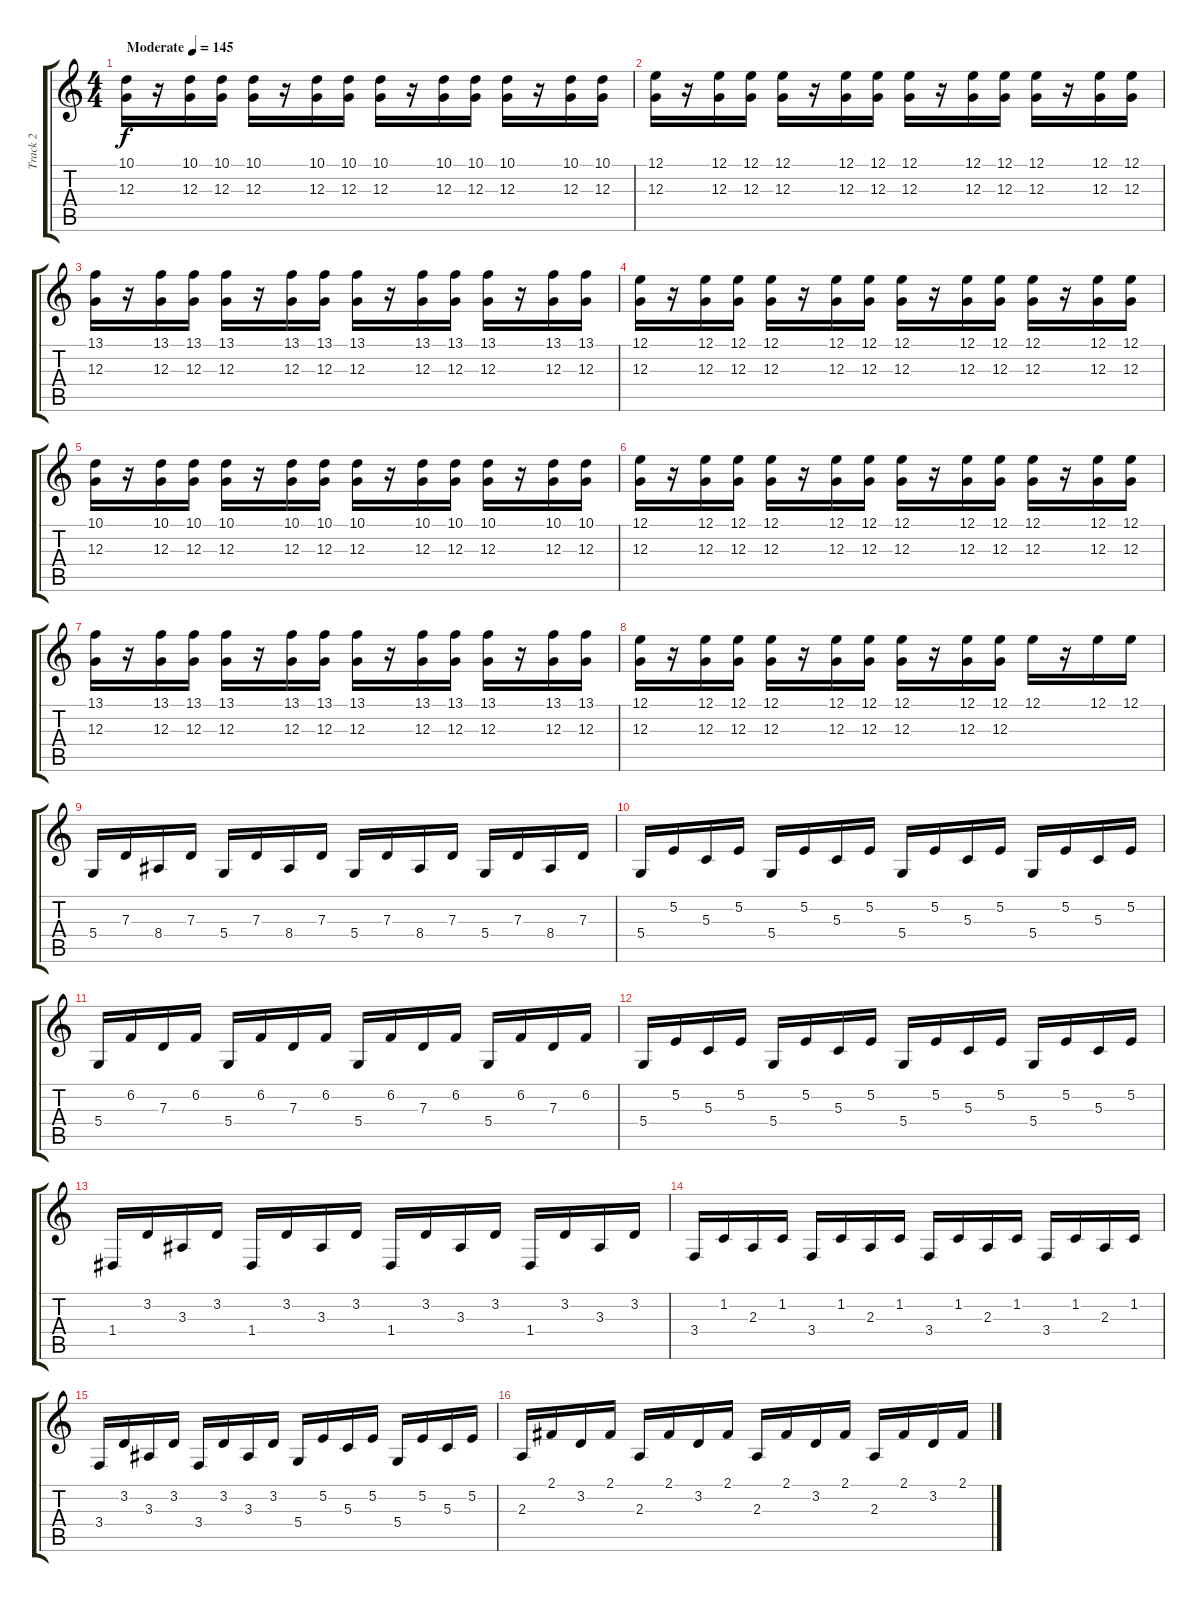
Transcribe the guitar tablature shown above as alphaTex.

\track ("Track 2" "Track 2") {instrument lead1square}
\staff {score tabs}
\tuning (E4 B3 G3 D3 A2 E2) {hide}
\ts (4 4)
\tempo (145 "Moderate")
\clef g2
\ks c
(10.1 12.3).16{dy f instrument lead1square} r.16 (10.1 12.3).16 (10.1 12.3).16 (10.1 12.3).16 r.16 (10.1 12.3).16 (10.1 12.3).16 (10.1 12.3).16 r.16 (10.1 12.3).16 (10.1 12.3).16 (10.1 12.3).16 r.16 (10.1 12.3).16 (10.1 12.3).16 |
(12.1 12.3).16 r.16 (12.1 12.3).16 (12.1 12.3).16 (12.1 12.3).16 r.16 (12.1 12.3).16 (12.1 12.3).16 (12.1 12.3).16 r.16 (12.1 12.3).16 (12.1 12.3).16 (12.1 12.3).16 r.16 (12.1 12.3).16 (12.1 12.3).16 |
(13.1 12.3).16 r.16 (13.1 12.3).16 (13.1 12.3).16 (13.1 12.3).16 r.16 (13.1 12.3).16 (13.1 12.3).16 (13.1 12.3).16 r.16 (13.1 12.3).16 (13.1 12.3).16 (13.1 12.3).16 r.16 (13.1 12.3).16 (13.1 12.3).16 |
(12.1 12.3).16 r.16 (12.1 12.3).16 (12.1 12.3).16 (12.1 12.3).16 r.16 (12.1 12.3).16 (12.1 12.3).16 (12.1 12.3).16 r.16 (12.1 12.3).16 (12.1 12.3).16 (12.1 12.3).16 r.16 (12.1 12.3).16 (12.1 12.3).16 |
(10.1 12.3).16 r.16 (10.1 12.3).16 (10.1 12.3).16 (10.1 12.3).16 r.16 (10.1 12.3).16 (10.1 12.3).16 (10.1 12.3).16 r.16 (10.1 12.3).16 (10.1 12.3).16 (10.1 12.3).16 r.16 (10.1 12.3).16 (10.1 12.3).16 |
(12.1 12.3).16 r.16 (12.1 12.3).16 (12.1 12.3).16 (12.1 12.3).16 r.16 (12.1 12.3).16 (12.1 12.3).16 (12.1 12.3).16 r.16 (12.1 12.3).16 (12.1 12.3).16 (12.1 12.3).16 r.16 (12.1 12.3).16 (12.1 12.3).16 |
(13.1 12.3).16 r.16 (13.1 12.3).16 (13.1 12.3).16 (13.1 12.3).16 r.16 (13.1 12.3).16 (13.1 12.3).16 (13.1 12.3).16 r.16 (13.1 12.3).16 (13.1 12.3).16 (13.1 12.3).16 r.16 (13.1 12.3).16 (13.1 12.3).16 |
(12.1 12.3).16 r.16 (12.1 12.3).16 (12.1 12.3).16 (12.1 12.3).16 r.16 (12.1 12.3).16 (12.1 12.3).16 (12.1 12.3).16 r.16 (12.1 12.3).16 (12.1 12.3).16 12.1.16 r.16 12.1.16 12.1.16 |
5.4.16 7.3.16 8.4.16 7.3.16 5.4.16 7.3.16 8.4.16 7.3.16 5.4.16 7.3.16 8.4.16 7.3.16 5.4.16 7.3.16 8.4.16 7.3.16 |
5.4.16 5.2.16 5.3.16 5.2.16 5.4.16 5.2.16 5.3.16 5.2.16 5.4.16 5.2.16 5.3.16 5.2.16 5.4.16 5.2.16 5.3.16 5.2.16 |
5.4.16 6.2.16 7.3.16 6.2.16 5.4.16 6.2.16 7.3.16 6.2.16 5.4.16 6.2.16 7.3.16 6.2.16 5.4.16 6.2.16 7.3.16 6.2.16 |
5.4.16 5.2.16 5.3.16 5.2.16 5.4.16 5.2.16 5.3.16 5.2.16 5.4.16 5.2.16 5.3.16 5.2.16 5.4.16 5.2.16 5.3.16 5.2.16 |
1.4.16 3.2.16 3.3.16 3.2.16 1.4.16 3.2.16 3.3.16 3.2.16 1.4.16 3.2.16 3.3.16 3.2.16 1.4.16 3.2.16 3.3.16 3.2.16 |
3.4.16 1.2.16 2.3.16 1.2.16 3.4.16 1.2.16 2.3.16 1.2.16 3.4.16 1.2.16 2.3.16 1.2.16 3.4.16 1.2.16 2.3.16 1.2.16 |
3.4.16 3.2.16 3.3.16 3.2.16 3.4.16 3.2.16 3.3.16 3.2.16 5.4.16 5.2.16 5.3.16 5.2.16 5.4.16 5.2.16 5.3.16 5.2.16 |
2.3.16 2.1.16 3.2.16 2.1.16 2.3.16 2.1.16 3.2.16 2.1.16 2.3.16 2.1.16 3.2.16 2.1.16 2.3.16 2.1.16 3.2.16 2.1.16
